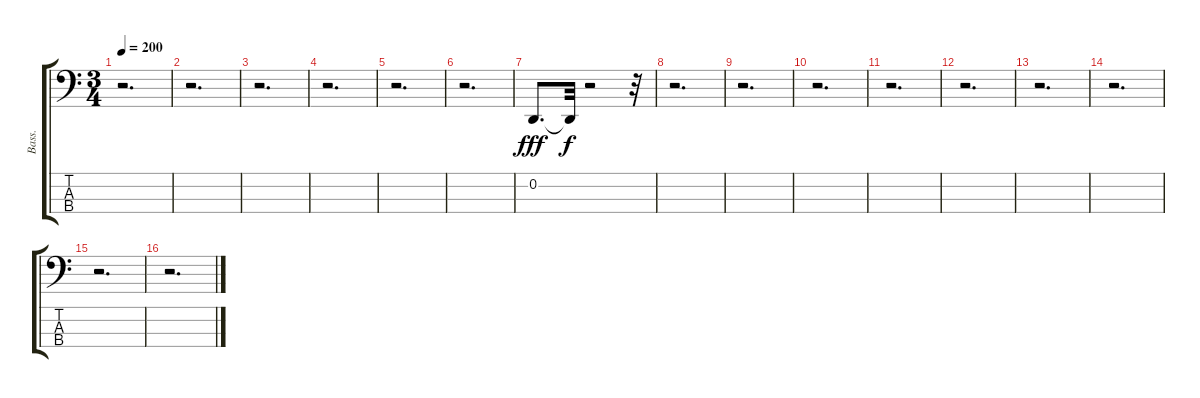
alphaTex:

\track ("Bass." "Bass.") {instrument pizzicatostrings}
\staff {score tabs}
\tuning (G2 D2 A1 E1) {hide}
\ts (3 4)
\tempo 200
\clef f4
\ks c
r.2{d dy p} |
r.2{d} |
r.2{d} |
r.2{d} |
r.2{d} |
r.2{d} |
0.2.8{d dy fff instrument stringensemble1} 0.2{t}.32{dy f} r.2 r.32 |
r.2{d} |
r.2{d} |
r.2{d} |
r.2{d} |
r.2{d} |
r.2{d} |
r.2{d} |
r.2{d} |
r.2{d}
